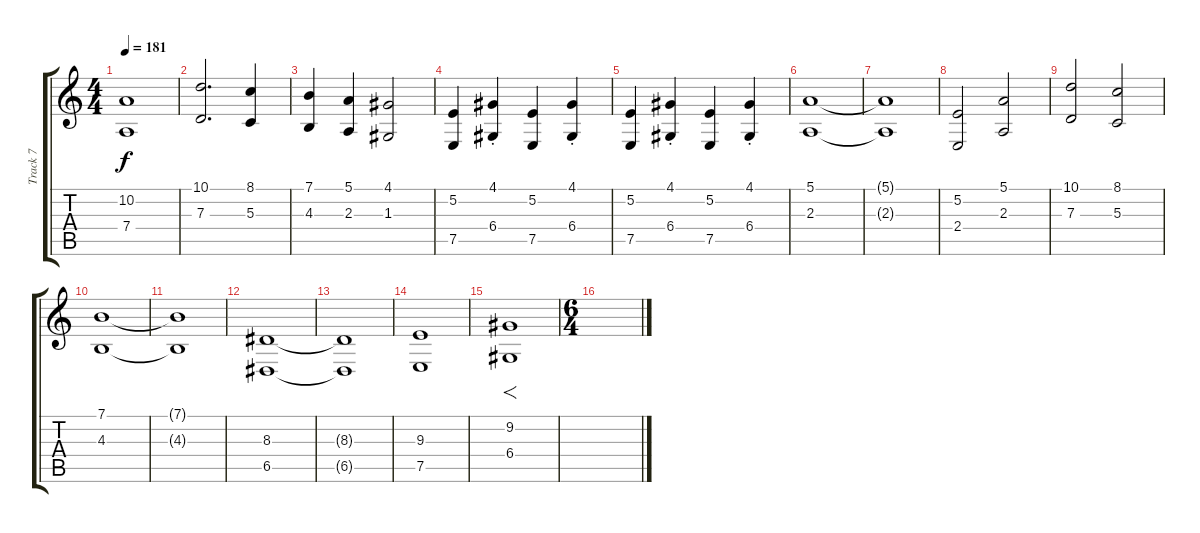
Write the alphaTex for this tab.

\track ("Track 7" "Track 7") {instrument stringensemble1}
\staff {score tabs}
\tuning (E4 B3 G3 D3 A2 E2) {hide}
\ts (4 4)
\tempo 181
\clef g2
\ks c
(10.2{t} 7.4{t}).1{dy f} |
(10.1 7.3).2{d} (8.1 5.3).4 |
(7.1 4.3).4 (5.1 2.3).4 (4.1 1.3).2 |
(5.2 7.5).4 (4.1{st} 6.4).4 (5.2 7.5).4 (4.1{st} 6.4).4 |
(5.2 7.5).4 (4.1{st} 6.4).4 (5.2 7.5).4 (4.1{st} 6.4).4 |
(5.1 2.3).1 |
(5.1{t} 2.3{t}).1 |
(5.2 2.4).2 (5.1 2.3).2 |
(10.1 7.3).2 (8.1 5.3).2 |
(7.1 4.3).1 |
(7.1{t} 4.3{t}).1 |
(8.3 6.5).1 |
(8.3{t} 6.5{t}).1 |
(9.3 7.5).1 |
(9.2 6.4).1{f} |
\ts (6 4)
